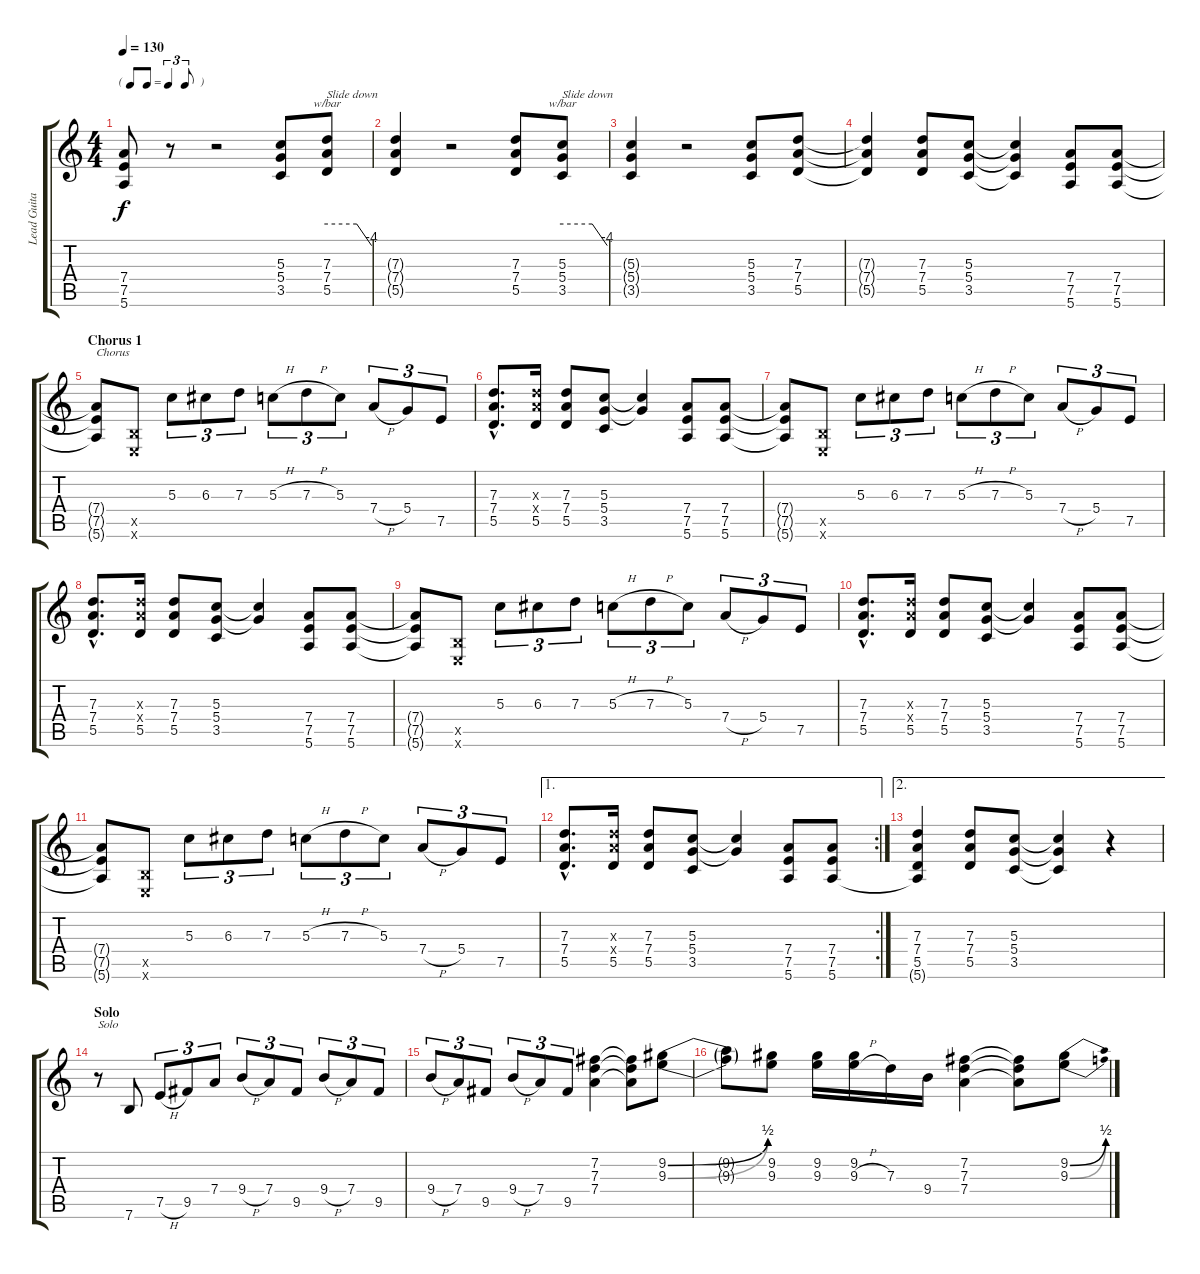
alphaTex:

\track ("Lead Guitar" "Lead Guita") {instrument distortionguitar}
\staff {score tabs}
\tuning (E4 B3 G3 D3 A2 E2) {hide}
\ts (4 4)
\tf triplet8th
\tempo 130
\clef g2
\ks c
(7.4{t} 7.5{t} 5.6{t}).8{dy f} r.8 r.2 (5.3 5.4 3.5).8 (7.3 7.4 5.5).8{tbe (custom default 0 0 40 0 60 -16) txt "Slide down"} |
(7.3{t} 7.4{t} 5.5{t}).4 r.2 (7.3 7.4 5.5).8 (5.3 5.4 3.5).8{tbe (custom default 0 0 40 0 60 -16) txt "Slide down"} |
(5.3{t} 5.4{t} 3.5{t}).4 r.2 (5.3 5.4 3.5).8 (7.3 7.4 5.5).8 |
(7.3{t} 7.4{t} 5.5{t}).4 (7.3 7.4 5.5).8 (5.3 5.4 3.5).8 (5.3{t} 5.4{t} 3.5{t}).4 (7.4 7.5 5.6).8 (7.4 7.5 5.6).8 |
\section ("" "Chorus 1")
(7.4{t} 7.5{t} 5.6{t}).8{txt "Chorus"} (2.5{x} 0.6{x}).8 5.3.8{tu (3 2)} 6.3.8{tu (3 2)} 7.3.8{tu (3 2)} 5.3{h}.8{tu (3 2)} 7.3{h}.8{tu (3 2)} 5.3.8{tu (3 2)} 7.4{h}.8{tu (3 2)} 5.4.8{tu (3 2)} 7.5.8{tu (3 2)} |
(7.3{hac} 7.4{hac} 5.5{hac}).8{d} (7.3{x} 7.4{x} 5.5).16 (7.3 7.4 5.5).8 (5.3 5.4 3.5).8 (5.3{t} 5.4{t}).4 (7.4 7.5 5.6).8 (7.4 7.5 5.6).8 |
(7.4{t} 7.5{t} 5.6{t}).8 (2.5{x} 0.6{x}).8 5.3.8{tu (3 2)} 6.3.8{tu (3 2)} 7.3.8{tu (3 2)} 5.3{h}.8{tu (3 2)} 7.3{h}.8{tu (3 2)} 5.3.8{tu (3 2)} 7.4{h}.8{tu (3 2)} 5.4.8{tu (3 2)} 7.5.8{tu (3 2)} |
(7.3{hac} 7.4{hac} 5.5{hac}).8{d} (7.3{x} 7.4{x} 5.5).16 (7.3 7.4 5.5).8 (5.3 5.4 3.5).8 (5.3{t} 5.4{t}).4 (7.4 7.5 5.6).8 (7.4 7.5 5.6).8 |
(7.4{t} 7.5{t} 5.6{t}).8 (2.5{x} 0.6{x}).8 5.3.8{tu (3 2)} 6.3.8{tu (3 2)} 7.3.8{tu (3 2)} 5.3{h}.8{tu (3 2)} 7.3{h}.8{tu (3 2)} 5.3.8{tu (3 2)} 7.4{h}.8{tu (3 2)} 5.4.8{tu (3 2)} 7.5.8{tu (3 2)} |
(7.3{hac} 7.4{hac} 5.5{hac}).8{d} (7.3{x} 7.4{x} 5.5).16 (7.3 7.4 5.5).8 (5.3 5.4 3.5).8 (5.3{t} 5.4{t}).4 (7.4 7.5 5.6).8 (7.4 7.5 5.6).8 |
(7.4{t} 7.5{t} 5.6{t}).8 (2.5{x} 0.6{x}).8 5.3.8{tu (3 2)} 6.3.8{tu (3 2)} 7.3.8{tu (3 2)} 5.3{h}.8{tu (3 2)} 7.3{h}.8{tu (3 2)} 5.3.8{tu (3 2)} 7.4{h}.8{tu (3 2)} 5.4.8{tu (3 2)} 7.5.8{tu (3 2)} |
\ae 1
\rc 2
(7.3{hac} 7.4{hac} 5.5{hac}).8{d} (7.3{x} 7.4{x} 5.5).16 (7.3 7.4 5.5).8 (5.3 5.4 3.5).8 (5.3{t} 5.4{t}).4 (7.4 7.5 5.6).8 (7.4 7.5 5.6).8 |
\ae 2
(7.3 7.4 5.5 5.6{t}).4 (7.3 7.4 5.5).8 (5.3 5.4 3.5).8 (5.3{t} 5.4{t} 3.5{t}).4 r.4 |
\section ("" "Solo")
r.8{txt "Solo" volume 16} 7.6.8 7.5{h}.8{tu (3 2)} 9.5.8{tu (3 2)} 7.4.8{tu (3 2)} 9.4{h}.8{tu (3 2)} 7.4.8{tu (3 2)} 9.5.8{tu (3 2)} 9.4{h}.8{tu (3 2)} 7.4.8{tu (3 2)} 9.5.8{tu (3 2)} |
9.4{h}.8{tu (3 2)} 7.4.8{tu (3 2)} 9.5.8{tu (3 2)} 9.4{h}.8{tu (3 2)} 7.4.8{tu (3 2)} 9.5.8{tu (3 2)} (7.2 7.3 7.4).4 (7.2{t} 7.3{t} 7.4{t}).8 (9.2{be (bend 0 0 60 2)} 9.3{be (bend 0 0 60 2)}).8 |
(9.2{t} 9.3{t}).8 (9.2 9.3).8 (9.2 9.3).16 (9.2 9.3{h}).16 7.3.16 9.4.16 (7.2 7.3 7.4).4 (7.2{t} 7.3{t} 7.4{t}).8 (9.2{be (bend 0 0 60 2)} 9.3{be (bend 0 0 60 2)}).8
